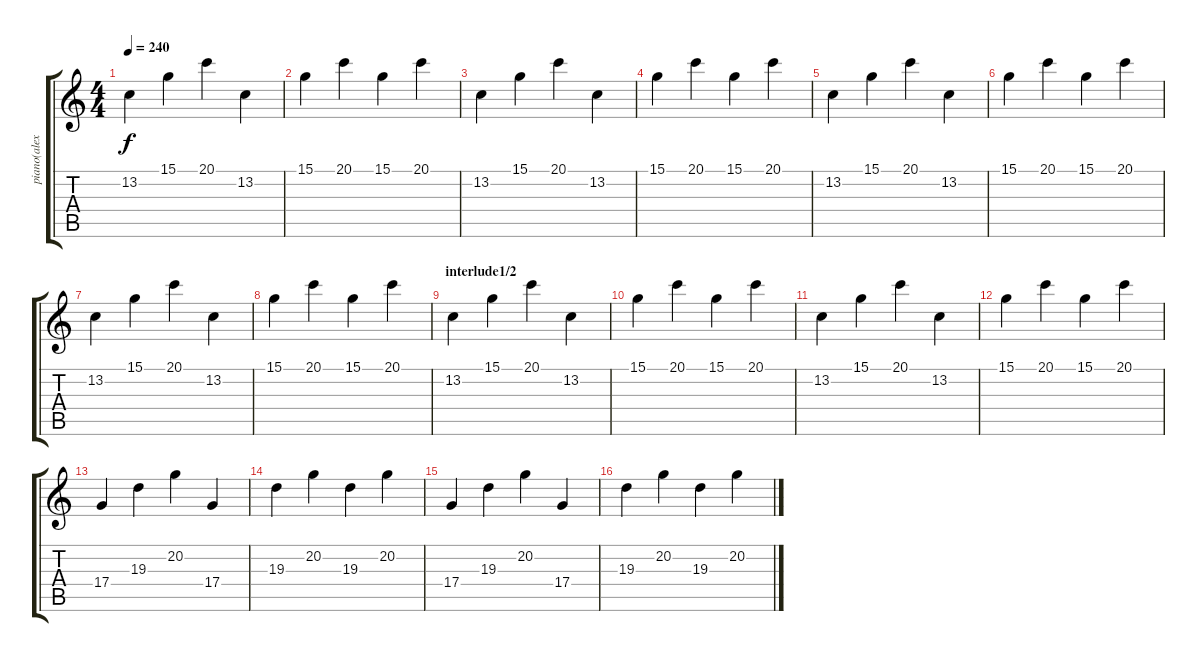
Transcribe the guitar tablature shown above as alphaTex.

\track ("piano(alex stariopoli)" "piano(alex") {instrument acousticgrandpiano}
\staff {score tabs}
\tuning (E4 B3 G3 D3 A2 E2) {hide}
\ts (4 4)
\tempo 240
\clef g2
\ks c
13.2.4{dy f} 15.1.4 20.1.4 13.2.4 |
15.1.4 20.1.4 15.1.4 20.1.4 |
13.2.4 15.1.4 20.1.4 13.2.4 |
15.1.4 20.1.4 15.1.4 20.1.4 |
13.2.4 15.1.4 20.1.4 13.2.4 |
15.1.4 20.1.4 15.1.4 20.1.4 |
13.2.4 15.1.4 20.1.4 13.2.4 |
15.1.4 20.1.4 15.1.4 20.1.4 |
\section ("" "interlude1/2")
13.2.4 15.1.4 20.1.4 13.2.4 |
15.1.4 20.1.4 15.1.4 20.1.4 |
13.2.4 15.1.4 20.1.4 13.2.4 |
15.1.4 20.1.4 15.1.4 20.1.4 |
17.4.4 19.3.4 20.2.4 17.4.4 |
19.3.4 20.2.4 19.3.4 20.2.4 |
17.4.4 19.3.4 20.2.4 17.4.4 |
19.3.4 20.2.4 19.3.4 20.2.4
